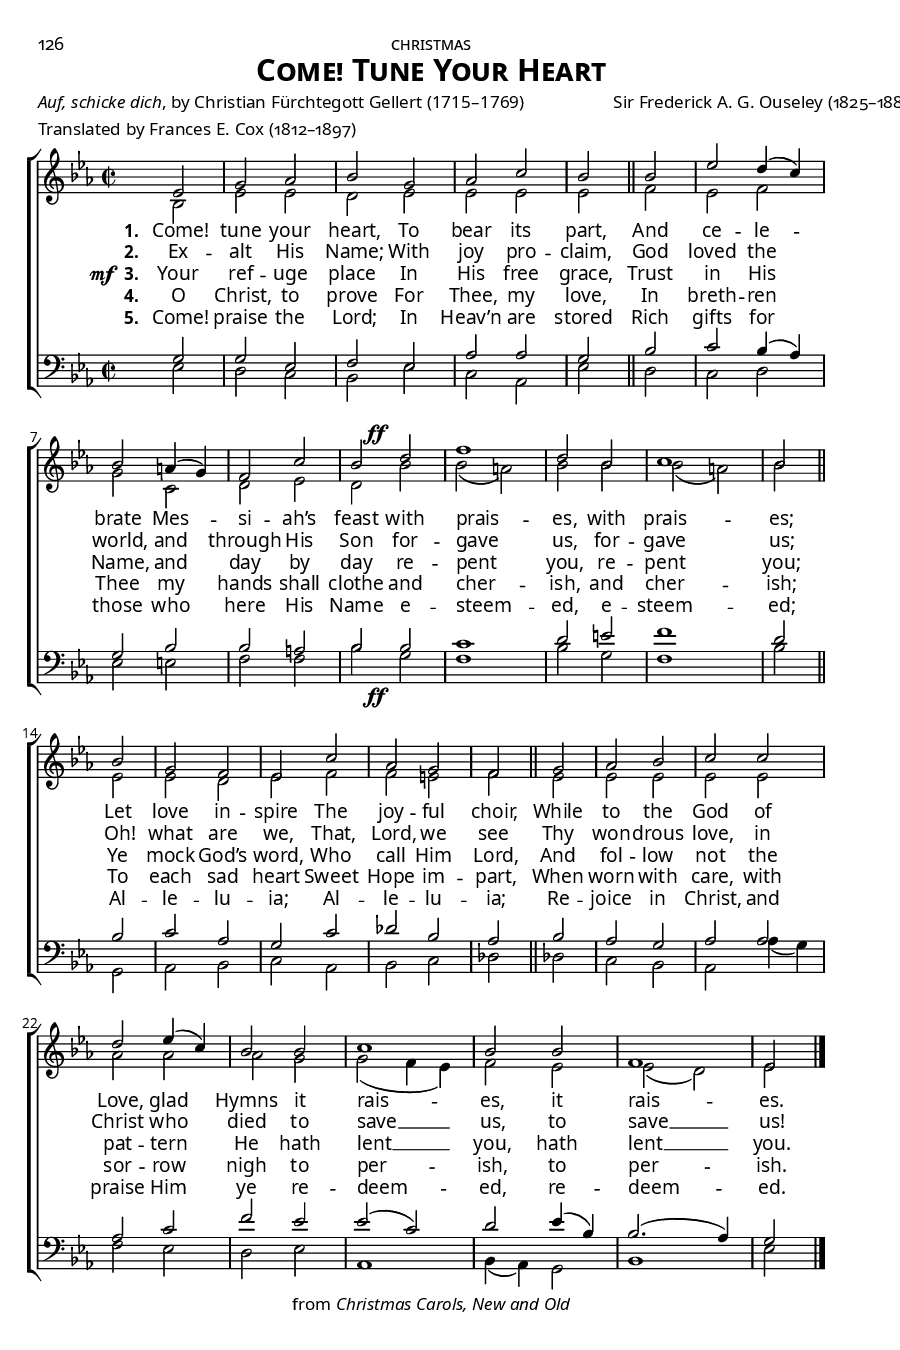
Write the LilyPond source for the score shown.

\version "2.14.2"
\include "util.ly"
\header {
  title = \markup{\override #'(font-name . "Garamond Premier Pro Semibold"){ \abs-fontsize #15 \smallCapsOldStyle"Come! Tune Your Heart"}}
  poet = \markup\concat{\italic"Auf, schicke dich" ", by Christian Fürchtegott Gellert (1715–1769)"}
  meter = \markup\oldStyleNum"Translated by Frances E. Cox (1812–1897)"
  composer = \markup\oldStyleNum"Sir Frederick A. G. Ouseley (1825–1889)"
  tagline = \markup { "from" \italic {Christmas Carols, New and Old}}
}
\paper {
  %print-all-headers = ##f
  paper-height = 9\in
  paper-width = 6\in
  indent = 0\in
  system-system-spacing = #'((basic-distance . 10) (padding . 0))
  system-system-spacing =
    #'((basic-distance . 0)
       (minimum-distance . 0)
       (padding . -5)
       (stretchability . 100))
  ragged-last-bottom = ##f
  ragged-bottom = ##f
  two-sided = ##t
  inner-margin = 0.5\in
  outer-margin = 0.25\in
  top-margin = 0.25\in
  bottom-margin = 0.25\in
  first-page-number = #126
  print-first-page-number = ##t
  headerLine = \markup{\override #'(font-name . "Garamond Premier Pro") \smallCapsOldStyle"christmas"}
  oddHeaderMarkup = \markup\fill-line{
     \override #'(font-name . "Garamond Premier Pro")\abs-fontsize #8.5
     \combine 
        \fill-line{"" \if \should-print-page-number
        \oldStylePageNum""
        }
        \fill-line{\headerLine}
  }
  evenHeaderMarkup = \markup {
     \override #'(font-name . "Garamond Premier Pro")\abs-fontsize #8.5
     \combine
        \if \should-print-page-number
        \oldStylePageNum""
        \fill-line{\headerLine}
  }
}
#(set-global-staff-size 15) \paper{ #(define fonts (make-pango-font-tree "GoudyOlSt BT" "Garamond Premier Pro" "Garamond Premier Pro" (/ 15 20))) }
global = {
  \key ees \major
  \time 2/2
  \override DynamicLineSpanner #'staff-padding = #0.0
  \override DynamicLineSpanner #'Y-extent = #'(-0.5 . 0.5)
}

sopMusic = \relative c' {
  \partial 2 ees2 |
  g aes |
  bes g |
  aes c |
  \partial 2 bes \bar "||"
  \partial 2 bes |
  ees d4( c) |
  
  bes2 a4( g) |
  f2 c' |
  <<bes {s4 s^\ff}>> d2 |
  f1 |
  d2 bes |
  c1 |
  \partial 2 bes2 \bar "||" \break
  
  \partial 2 bes2 |
  g f |
  ees c' |
  aes g |
  \partial 2 f2 \bar "||"
  \partial 2 g2 |
  aes bes |
  
  c c d ees4( c) |
  bes2 bes |
  c1 |
  bes2 bes |
  f1 |
  \partial 2 ees2 \bar "|."
}
sopWords = \lyricmode {
  
}

altoMusic = \relative c' {
  bes2 |
  ees ees |
  d ees |
  ees ees |
  ees |
  f |
  ees f |
  
  g c, |
  d ees |
  d bes' |
  bes( a) |
  bes bes |
  bes( a) |
  bes |
  
  ees, |
  ees d |
  ees f |
  f e |
  f |
  ees |
  ees ees |
  
  ees ees |
  aes aes |
  aes g |
  g( f4 ees) |
  f2 ees |
  ees( d) |
  ees2 \bar "|."
}
altoWords = \lyricmode {
  \dropLyricsIX
  \set stanza = #"1. "
  Come! tune your heart, To bear its part,
  And ce -- le -- brate Mes -- si -- ah’s feast with prais -- es,
  \set associatedVoice = "tenors"
  with prais -- es;
  
  Let love in -- spire The joy -- ful choir,
  While to the God of Love, glad Hymns
  \unset associatedVoice
  it rais -- es,
  \set associatedVoice = "tenors"
  it rais -- es.
}
altoWordsII = \lyricmode {
  \dropLyricsIX
%\markup\italic
  \set stanza = #"2. "
  Ex -- alt His Name; With joy pro -- claim,
  God loved the world, and through His Son for -- gave us, 
  \set associatedVoice = "tenors"
  for -- gave us;
  Oh! what are we,
  That, Lord, we see
  Thy won -- drous love, in Christ who died 
  \unset associatedVoice
  to save __ us,
  \set associatedVoice = "tenors"
  to save __ us!
}
altoWordsIII = {
  \dropLyricsIX
  \set stanza = \markup{\dynamic"mf " "3. "}
  \lyricmode {
    Your ref -- uge place In His free grace,
    Trust in His Name, and day by day re -- pent you, 
    \set associatedVoice = "tenors"
    re -- pent you;
    Ye mock God’s word, Who call Him Lord,
    And fol -- low not the pat -- tern He 
    \unset associatedVoice
    hath lent __ you,
    \set associatedVoice = "tenors"
    hath lent __ you.
  }
}
altoWordsIV = \lyricmode {
  \dropLyricsIX
  \set stanza = #"4. "
  O Christ, to prove For Thee, my love,
  In breth -- ren Thee my hands shall clothe and cher -- ish, 
  \set associatedVoice = "tenors"
  and cher -- ish;
  To each sad heart Sweet Hope im -- part,
  When worn with care, with sor -- row nigh 
  \unset associatedVoice
  to per -- ish,
  \set associatedVoice = "tenors"
  to per -- ish.
}
altoWordsV = \lyricmode {
  \dropLyricsIX
  \set stanza = #"5. "
  Come! praise the Lord; In Heav’n are stored
  Rich gifts for those who here His Name e -- steem -- ed, 
  \set associatedVoice = "tenors"
  e -- steem -- ed;
  Al -- le -- lu -- ia; Al -- le -- lu -- ia;
  Re -- joice in Christ, and praise Him ye 
  \unset associatedVoice
  re -- deem -- ed,
  \set associatedVoice = "tenors"
  re -- deem -- ed.
}
altoWordsVI = \lyricmode {
  \set stanza = #"6. "
  \set ignoreMelismata = ##t
}
tenorMusic = \relative c' {
  g2 |
  g ees |
  f ees |
  aes aes |
  g |
  bes |
  c bes4( aes) |
  
  g2 bes |
  bes a |
  <<bes {s4 s_\ff}>> bes2 |
  c1 |
  d2 e |
  f1 |
  d2 |
  
  bes |
  c aes |
  g c |
  des bes |
  aes |
  bes |
  aes g |
  
  aes aes |
  aes c |
  f ees |
  ees( c) |
  d ees4( bes) |
  bes2.( aes4) |
  g2 \bar "|."
}
tenorWords = \lyricmode {

}

bassMusic = \relative c {
  ees2 |
  d c |
  bes ees |
  c aes |
  ees' |
  d |
  c d |
  
  ees e |
  f f |
  bes g |
  f1 |
  bes2 g |
  f1 |
  bes2 |
  
  g, |
  aes bes |
  c aes |
  bes c |
  des! |
  des! |
  c bes |
  
  aes aes'4( g) |
  f2 ees |
  d ees |
  aes,1 |
  bes4( aes) g2 |
  bes1 |
  ees2 \bar "|."
}
bassWords = \lyricmode {

}

pianoRH = \relative c' {
  
}
pianoLH = \relative c' {
  
}

\score {
  <<
   \new ChoirStaff <<
%    \new Lyrics = sopranos \with { \override VerticalAxisGroup #'nonstaff-relatedstaff-spacing = #'((basic-distance . 1)) }
    \new Staff = women <<
      \new Voice = "sopranos" { \voiceOne << \global \sopMusic >> }
      \new Voice = "altos" { \voiceTwo << \global \altoMusic >> }
    >>
   \new Staff = men <<
      \clef bass
      \new Voice = "tenors" { \voiceOne << \global \tenorMusic >> }
      \new Voice = "basses" { \voiceTwo << \global \bassMusic >> }
    >>
    \new Lyrics \with { alignAboveContext = #"women" \override VerticalAxisGroup #'nonstaff-relatedstaff-spacing = #'((basic-distance . 1))} \lyricsto "sopranos" \sopWords
     \new Lyrics = "altosVI"  \with { alignBelowContext = #"women" \override VerticalAxisGroup #'nonstaff-relatedstaff-spacing = #'((basic-distance . 1))} \lyricsto "altos" \altoWordsVI
    \new Lyrics = "altosV"  \with { alignBelowContext = #"women" \override VerticalAxisGroup #'nonstaff-relatedstaff-spacing = #'((basic-distance . 1))} \lyricsto "altos" \altoWordsV
    \new Lyrics = "altosIV"  \with { alignBelowContext = #"women" \override VerticalAxisGroup #'nonstaff-relatedstaff-spacing = #'((basic-distance . 1))} \lyricsto "altos" \altoWordsIV
    \new Lyrics = "altosIII"  \with { alignBelowContext = #"women" \override VerticalAxisGroup #'nonstaff-relatedstaff-spacing = #'((basic-distance . 1))} \lyricsto "altos" \altoWordsIII
    \new Lyrics = "altosII"  \with { alignBelowContext = #"women" \override VerticalAxisGroup #'nonstaff-relatedstaff-spacing = #'((basic-distance . 1))} \lyricsto "altos" \altoWordsII
    \new Lyrics = "altos"  \with { alignBelowContext = #"women" \override VerticalAxisGroup #'nonstaff-relatedstaff-spacing = #'((padding . -0.5))} \lyricsto "altos" \altoWords
    \new Lyrics \with { alignAboveContext = #"men" \override VerticalAxisGroup #'nonstaff-relatedstaff-spacing = #'((basic-distance . 1)) } \lyricsto "tenors" \tenorWords
    \new Lyrics \with { alignBelowContext = #"men" \override VerticalAxisGroup #'nonstaff-relatedstaff-spacing = #'((basic-distance . 1)) } \lyricsto "basses" \bassWords
  >>
%    \new PianoStaff << \new Staff { \new Voice { \pianoRH } } \new Staff { \clef "bass" \pianoLH } >>
  >>
  \layout {
    \context {
      \Score
      %\override SpacingSpanner #'base-shortest-duration = #(ly:make-moment 1 8)
      %\override SpacingSpanner #'common-shortest-duration = #(ly:make-moment 1 4)
    }
    \context {
      % Remove all empty staves
      % \Staff \RemoveEmptyStaves \override VerticalAxisGroup #'remove-first = ##t
    }
    \context {
      \Lyrics
      \override LyricText #'X-offset = #center-on-word
    }
  }
  \midi {
    \tempo 4 = 180
    \set Staff.midiInstrument = "piccolo"
  
    \context {
      \Voice
      \remove "Dynamic_performer"
    }
  }
}
